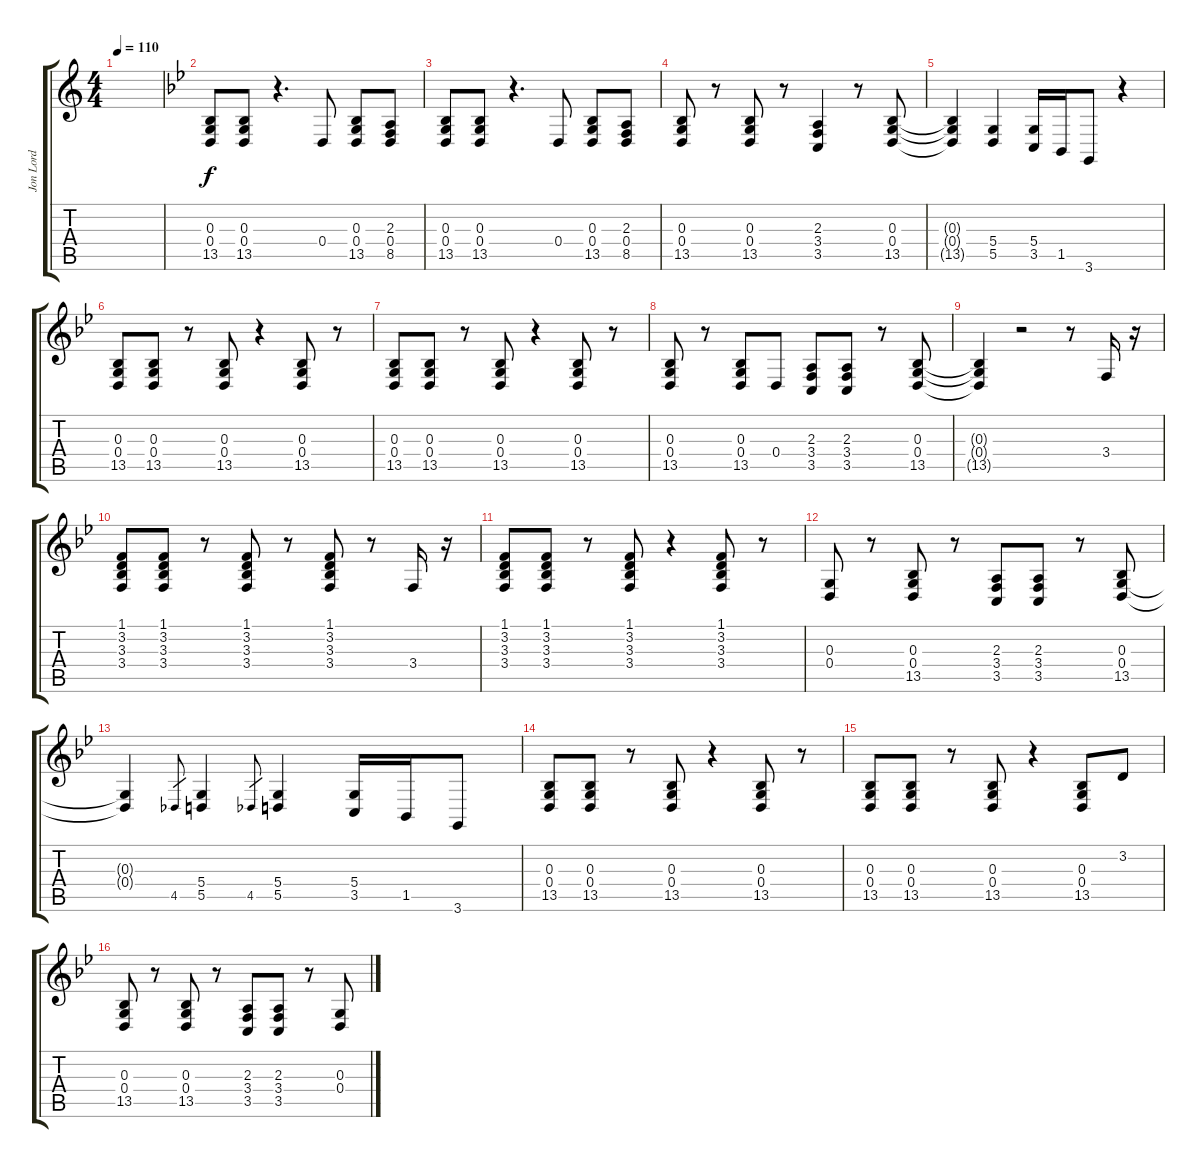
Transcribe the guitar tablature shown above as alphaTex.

\track ("Jon Lord " "Jon Lord ") {instrument drawbarorgan}
\staff {score tabs}
\tuning (E4 B3 G3 D3 A2 E2) {hide}
\ts (4 4)
\tempo 110
\clef g2
\ks c
|
\ks bb
(0.3 0.4 13.5).8{balance 11} (0.3 0.4 13.5).8 r.4{d} 0.4.8 (0.3 0.4 13.5).8 (2.3 0.4 8.5).8 |
(0.3 0.4 13.5).8 (0.3 0.4 13.5).8 r.4{d} 0.4.8 (0.3 0.4 13.5).8 (2.3 0.4 8.5).8 |
(0.3 0.4 13.5).8 r.8 (0.3 0.4 13.5).8 r.8 (2.3 3.4 3.5).4 r.8 (0.3 0.4 13.5).8 |
(0.3{t} 0.4{t} 13.5{t}).4 (5.4 5.5).4 (5.4 3.5).16 1.5.16 3.6.8 r.4 |
(0.3 0.4 13.5).8 (0.3 0.4 13.5).8 r.8 (0.3 0.4 13.5).8 r.4 (0.3 0.4 13.5).8 r.8 |
(0.3 0.4 13.5).8 (0.3 0.4 13.5).8 r.8 (0.3 0.4 13.5).8 r.4 (0.3 0.4 13.5).8 r.8 |
(0.3 0.4 13.5).8 r.8 (0.3 0.4 13.5).8 0.4.8 (2.3 3.4 3.5).8 (2.3 3.4 3.5).8 r.8 (0.3 0.4 13.5).8 |
(0.3{t} 0.4{t} 13.5{t}).4 r.2 r.8 3.4.16 r.16 |
(1.1 3.2 3.3 3.4).8 (1.1 3.2 3.3 3.4).8 r.8 (1.1 3.2 3.3 3.4).8 r.8 (1.1 3.2 3.3 3.4).8 r.8 3.4.16 r.16 |
(1.1 3.2 3.3 3.4).8 (1.1 3.2 3.3 3.4).8 r.8 (1.1 3.2 3.3 3.4).8 r.4 (1.1 3.2 3.3 3.4).8 r.8 |
(0.3 0.4).8 r.8 (0.3 0.4 13.5).8 r.8 (2.3 3.4 3.5).8 (2.3 3.4 3.5).8 r.8 (0.3 0.4 13.5).8 |
(0.3{t} 0.4{t}).4 4.5.8{gr} (5.4 5.5).4 4.5.8{gr} (5.4 5.5).4 (5.4 3.5).16 1.5.16 3.6.8 |
(0.3 0.4 13.5).8 (0.3 0.4 13.5).8 r.8 (0.3 0.4 13.5).8 r.4 (0.3 0.4 13.5).8 r.8 |
(0.3 0.4 13.5).8 (0.3 0.4 13.5).8 r.8 (0.3 0.4 13.5).8 r.4 (0.3 0.4 13.5).8 3.2.8 |
(0.3 0.4 13.5).8 r.8 (0.3 0.4 13.5).8 r.8 (2.3 3.4 3.5).8 (2.3 3.4 3.5).8 r.8 (0.3 0.4).8
